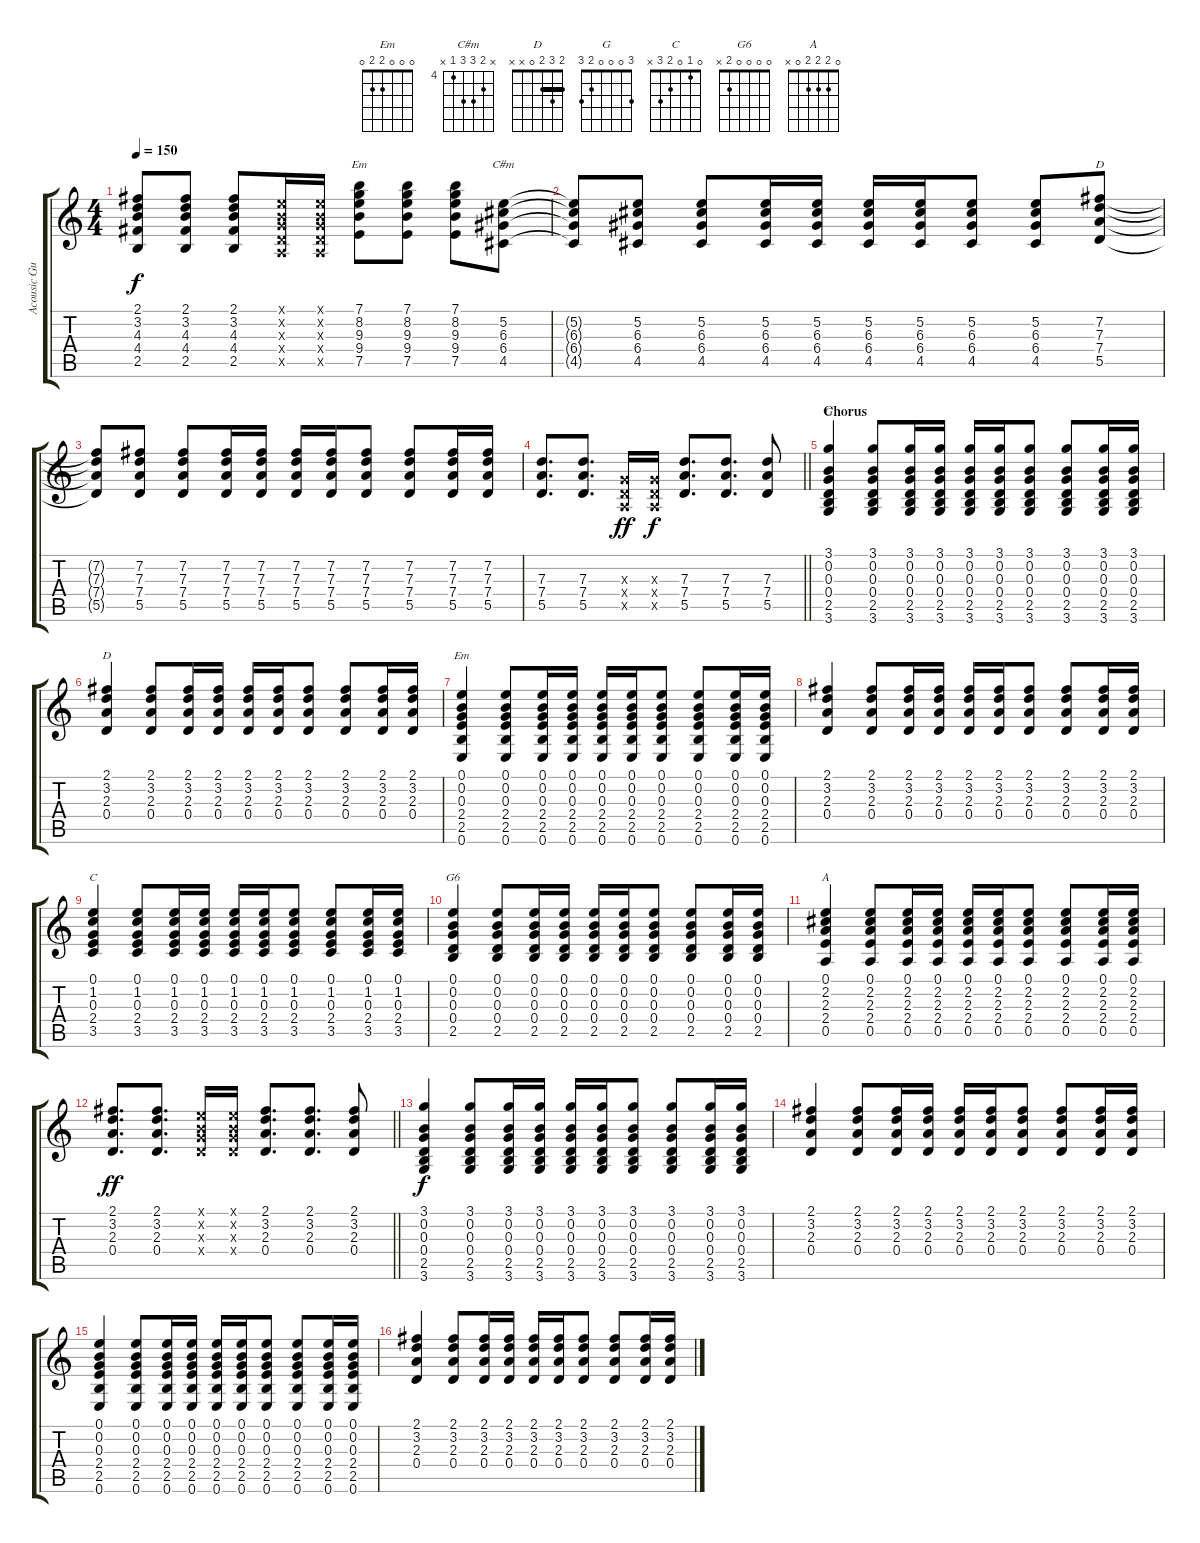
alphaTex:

\track ("Acousic Guitar" "Acousic Gu") {instrument acousticguitarsteel}
\staff {score tabs}
\tuning (E4 B3 G3 D3 A2 E2) {hide}
\chord ("Em" 7 8 9 9 7 x) {firstfret 7 barre 7}
\chord ("C#m" x 5 6 6 4 x) {firstfret 4}
\chord ("D" x 7 7 7 5 x) {firstfret 5 barre 7}
\chord ("G" 3 0 0 0 2 3)
\chord ("D" 2 3 2 0 x x) {barre 2}
\chord ("Em" 0 0 0 2 2 0)
\chord ("C" 0 1 0 2 3 x)
\chord ("G6" 0 0 0 0 2 x)
\chord ("A" 0 2 2 2 0 x)
\ts (4 4)
\tempo 150
\clef g2
\ks c
(2.1{t} 3.2{t} 4.3{t} 4.4{t} 2.5{t}).8{dy f} (2.1 3.2 4.3 4.4 2.5).8 (2.1 3.2 4.3 4.4 2.5).8 (0.1{x} 0.2{x} 0.3{x} 0.4{x} 0.5{x}).16 (0.1{x} 0.2{x} 0.3{x} 0.4{x} 0.5{x}).16 (7.1 8.2 9.3 9.4 7.5).8{ch "Em"} (7.1 8.2 9.3 9.4 7.5).8 (7.1 8.2 9.3 9.4 7.5).8 (5.2 6.3 6.4 4.5).8{ch "C#m"} |
(5.2{t} 6.3{t} 6.4{t} 4.5{t}).8 (5.2 6.3 6.4 4.5).8 (5.2 6.3 6.4 4.5).8 (5.2 6.3 6.4 4.5).16 (5.2 6.3 6.4 4.5).16 (5.2 6.3 6.4 4.5).16 (5.2 6.3 6.4 4.5).16 (5.2 6.3 6.4 4.5).8 (5.2 6.3 6.4 4.5).8 (7.2 7.3 7.4 5.5).8{ch "D"} |
(7.2{t} 7.3{t} 7.4{t} 5.5{t}).8 (7.2 7.3 7.4 5.5).8 (7.2 7.3 7.4 5.5).8 (7.2 7.3 7.4 5.5).16 (7.2 7.3 7.4 5.5).16 (7.2 7.3 7.4 5.5).16 (7.2 7.3 7.4 5.5).16 (7.2 7.3 7.4 5.5).8 (7.2 7.3 7.4 5.5).8 (7.2 7.3 7.4 5.5).16 (7.2 7.3 7.4 5.5).16 |
\barLineRight lightlight
(7.3 7.4 5.5).8{d} (7.3 7.4 5.5).8{d} (0.3{x} 0.4{x} 0.5{x}).16{dy ff} (0.3{x} 0.4{x} 0.5{x}).16{dy f} (7.3 7.4 5.5).8{d} (7.3 7.4 5.5).8{d} (7.3 7.4 5.5).8 |
\section ("" "Chorus")
(3.1 0.2 0.3 0.4 2.5 3.6).4{ch "G"} (3.1 0.2 0.3 0.4 2.5 3.6).8 (3.1 0.2 0.3 0.4 2.5 3.6).16 (3.1 0.2 0.3 0.4 2.5 3.6).16 (3.1 0.2 0.3 0.4 2.5 3.6).16 (3.1 0.2 0.3 0.4 2.5 3.6).16 (3.1 0.2 0.3 0.4 2.5 3.6).8 (3.1 0.2 0.3 0.4 2.5 3.6).8 (3.1 0.2 0.3 0.4 2.5 3.6).16 (3.1 0.2 0.3 0.4 2.5 3.6).16 |
(2.1 3.2 2.3 0.4).4{ch "D"} (2.1 3.2 2.3 0.4).8 (2.1 3.2 2.3 0.4).16 (2.1 3.2 2.3 0.4).16 (2.1 3.2 2.3 0.4).16 (2.1 3.2 2.3 0.4).16 (2.1 3.2 2.3 0.4).8 (2.1 3.2 2.3 0.4).8 (2.1 3.2 2.3 0.4).16 (2.1 3.2 2.3 0.4).16 |
(0.1 0.2 0.3 2.4 2.5 0.6).4{ch "Em"} (0.1 0.2 0.3 2.4 2.5 0.6).8 (0.1 0.2 0.3 2.4 2.5 0.6).16 (0.1 0.2 0.3 2.4 2.5 0.6).16 (0.1 0.2 0.3 2.4 2.5 0.6).16 (0.1 0.2 0.3 2.4 2.5 0.6).16 (0.1 0.2 0.3 2.4 2.5 0.6).8 (0.1 0.2 0.3 2.4 2.5 0.6).8 (0.1 0.2 0.3 2.4 2.5 0.6).16 (0.1 0.2 0.3 2.4 2.5 0.6).16 |
(2.1 3.2 2.3 0.4).4 (2.1 3.2 2.3 0.4).8 (2.1 3.2 2.3 0.4).16 (2.1 3.2 2.3 0.4).16 (2.1 3.2 2.3 0.4).16 (2.1 3.2 2.3 0.4).16 (2.1 3.2 2.3 0.4).8 (2.1 3.2 2.3 0.4).8 (2.1 3.2 2.3 0.4).16 (2.1 3.2 2.3 0.4).16 |
(0.1 1.2 0.3 2.4 3.5).4{ch "C"} (0.1 1.2 0.3 2.4 3.5).8 (0.1 1.2 0.3 2.4 3.5).16 (0.1 1.2 0.3 2.4 3.5).16 (0.1 1.2 0.3 2.4 3.5).16 (0.1 1.2 0.3 2.4 3.5).16 (0.1 1.2 0.3 2.4 3.5).8 (0.1 1.2 0.3 2.4 3.5).8 (0.1 1.2 0.3 2.4 3.5).16 (0.1 1.2 0.3 2.4 3.5).16 |
(0.1 0.2 0.3 0.4 2.5).4{ch "G6"} (0.1 0.2 0.3 0.4 2.5).8 (0.1 0.2 0.3 0.4 2.5).16 (0.1 0.2 0.3 0.4 2.5).16 (0.1 0.2 0.3 0.4 2.5).16 (0.1 0.2 0.3 0.4 2.5).16 (0.1 0.2 0.3 0.4 2.5).8 (0.1 0.2 0.3 0.4 2.5).8 (0.1 0.2 0.3 0.4 2.5).16 (0.1 0.2 0.3 0.4 2.5).16 |
(0.1 2.2 2.3 2.4 0.5).4{ch "A"} (0.1 2.2 2.3 2.4 0.5).8 (0.1 2.2 2.3 2.4 0.5).16 (0.1 2.2 2.3 2.4 0.5).16 (0.1 2.2 2.3 2.4 0.5).16 (0.1 2.2 2.3 2.4 0.5).16 (0.1 2.2 2.3 2.4 0.5).8 (0.1 2.2 2.3 2.4 0.5).8 (0.1 2.2 2.3 2.4 0.5).16 (0.1 2.2 2.3 2.4 0.5).16 |
\barLineRight lightlight
(2.1 3.2 2.3 0.4).8{d dy ff} (2.1 3.2 2.3 0.4).8{d} (0.1{x} 0.2{x} 0.3{x} 0.4{x}).16 (0.1{x} 0.2{x} 0.3{x} 0.4{x}).16 (2.1 3.2 2.3 0.4).8{d} (2.1 3.2 2.3 0.4).8{d} (2.1 3.2 2.3 0.4).8 |
(3.1 0.2 0.3 0.4 2.5 3.6).4{dy f} (3.1 0.2 0.3 0.4 2.5 3.6).8 (3.1 0.2 0.3 0.4 2.5 3.6).16 (3.1 0.2 0.3 0.4 2.5 3.6).16 (3.1 0.2 0.3 0.4 2.5 3.6).16 (3.1 0.2 0.3 0.4 2.5 3.6).16 (3.1 0.2 0.3 0.4 2.5 3.6).8 (3.1 0.2 0.3 0.4 2.5 3.6).8 (3.1 0.2 0.3 0.4 2.5 3.6).16 (3.1 0.2 0.3 0.4 2.5 3.6).16 |
(2.1 3.2 2.3 0.4).4 (2.1 3.2 2.3 0.4).8 (2.1 3.2 2.3 0.4).16 (2.1 3.2 2.3 0.4).16 (2.1 3.2 2.3 0.4).16 (2.1 3.2 2.3 0.4).16 (2.1 3.2 2.3 0.4).8 (2.1 3.2 2.3 0.4).8 (2.1 3.2 2.3 0.4).16 (2.1 3.2 2.3 0.4).16 |
(0.1 0.2 0.3 2.4 2.5 0.6).4 (0.1 0.2 0.3 2.4 2.5 0.6).8 (0.1 0.2 0.3 2.4 2.5 0.6).16 (0.1 0.2 0.3 2.4 2.5 0.6).16 (0.1 0.2 0.3 2.4 2.5 0.6).16 (0.1 0.2 0.3 2.4 2.5 0.6).16 (0.1 0.2 0.3 2.4 2.5 0.6).8 (0.1 0.2 0.3 2.4 2.5 0.6).8 (0.1 0.2 0.3 2.4 2.5 0.6).16 (0.1 0.2 0.3 2.4 2.5 0.6).16 |
(2.1 3.2 2.3 0.4).4 (2.1 3.2 2.3 0.4).8 (2.1 3.2 2.3 0.4).16 (2.1 3.2 2.3 0.4).16 (2.1 3.2 2.3 0.4).16 (2.1 3.2 2.3 0.4).16 (2.1 3.2 2.3 0.4).8 (2.1 3.2 2.3 0.4).8 (2.1 3.2 2.3 0.4).16 (2.1 3.2 2.3 0.4).16
